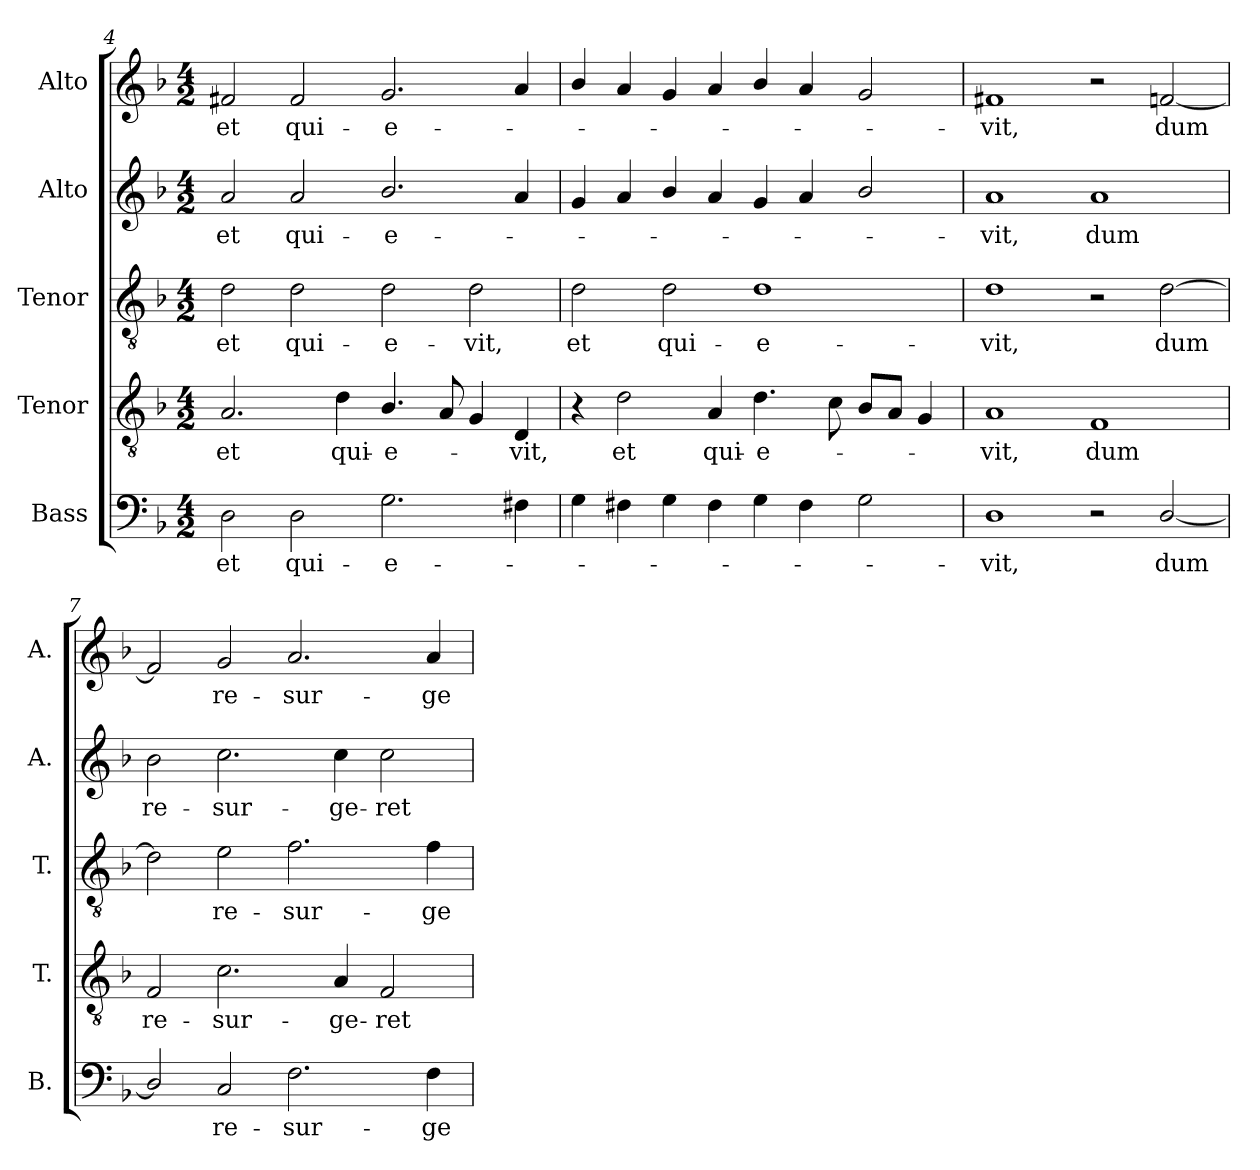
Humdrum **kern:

**kern	**text	**kern	**text	**kern	**text	**kern	**text	**kern	**text
*part5	*part5	*part4	*part4	*part3	*part3	*part2	*part2	*part1	*part1
*staff5	*staff5	*staff4	*staff4	*staff3	*staff3	*staff2	*staff2	*staff1	*staff1
*I"Bass	*	*I"Tenor	*	*I"Tenor	*	*I"Alto	*	*I"Alto	*
*I'B.	*	*I'T.	*	*I'T.	*	*I'A.	*	*I'A.	*
*clefF4	*	*clefGv2	*	*clefGv2	*	*clefG2	*	*clefG2	*
*	*	*ITrd7c12	*	*ITrd7c12	*	*	*	*	*
*k[b-]	*	*k[b-]	*	*k[b-]	*	*k[b-]	*	*k[b-]	*
*F:	*	*F:	*	*F:	*	*F:	*	*F:	*
*M4/2	*	*M4/2	*	*M4/2	*	*M4/2	*	*M4/2	*
=4	=4	=4	=4	=4	=4	=4	=4	=4	=4
!	!LO:LY:b:color=#000000	!	!	!	!	!	!	!	!
!	!	!	!LO:LY:b:color=#000000	!	!	!	!	!	!
!	!	!	!	!	!LO:LY:b:color=#000000	!	!	!	!
!	!	!	!	!	!	!	!LO:LY:b:color=#000000	!	!
!	!	!	!	!	!	!	!	!	!LO:LY:b:color=#000000
2Di\	et	2.AAi/	et	2Di\	et	2ai/	et	2f#Xi/	et
!	!LO:LY:b:color=#000000	!	!	!	!	!	!	!	!
!	!	!	!	!	!LO:LY:b:color=#000000	!	!	!	!
!	!	!	!	!	!	!	!LO:LY:b:color=#000000	!	!
!	!	!	!	!	!	!	!	!	!LO:LY:b:color=#000000
2Di\	qui-	.	.	2Di\	qui-	2ai/	qui-	2f#i/	qui-
!	!	!	!LO:LY:b:color=#000000	!	!	!	!	!	!
.	.	4Di\	qui-	.	.	.	.	.	.
!	!LO:LY:b:color=#000000	!	!	!	!	!	!	!	!
!	!	!	!LO:LY:b:color=#000000	!	!	!	!	!	!
!	!	!	!	!	!LO:LY:b:color=#000000	!	!	!	!
!	!	!	!	!	!	!	!LO:LY:b:color=#000000	!	!
!	!	!	!	!	!	!	!	!	!LO:LY:b:color=#000000
2.Gi\	-e-	4.BB-i/	-e-	2Di\	-e-	2.b-i/	-e-	2.gi/	-e-
.	.	8AAi/	.	.	.	.	.	.	.
!	!	!	!	!	!LO:LY:b:color=#000000	!	!	!	!
.	.	4GGi/	.	2Di\	-vit,	.	.	.	.
!	!	!	!LO:LY:b:color=#000000	!	!	!	!	!	!
4F#Xi\	.	4DDi/	-vit,	.	.	4ai/	.	4ai/	.
!!LO:LB:g=z
=5	=5	=5	=5	=5	=5	=5	=5	=5	=5
!	!	!	!	!	!LO:LY:b:color=#000000	!	!	!	!
4Gi\	.	4r	.	2Di\	et	4gi/	.	4b-i/	.
!	!	!	!LO:LY:b:color=#000000	!	!	!	!	!	!
4F#Xi\	.	2Di\	et	.	.	4ai/	.	4ai/	.
!	!	!	!	!	!LO:LY:b:color=#000000	!	!	!	!
4Gi\	.	.	.	2Di\	qui-	4b-i/	.	4gi/	.
!	!	!	!LO:LY:b:color=#000000	!	!	!	!	!	!
4F#i\	.	4AAi/	qui-	.	.	4ai/	.	4ai/	.
!	!	!	!LO:LY:b:color=#000000	!	!	!	!	!	!
!	!	!	!	!	!LO:LY:b:color=#000000	!	!	!	!
4Gi\	.	4.Di\	-e-	1Di	-e-	4gi/	.	4b-i/	.
4F#i\	.	.	.	.	.	4ai/	.	4ai/	.
.	.	8Ci\	.	.	.	.	.	.	.
2Gi\	.	8BB-i/L	.	.	.	2b-i/	.	2gi/	.
.	.	8AAi/J	.	.	.	.	.	.	.
.	.	4GGi/	.	.	.	.	.	.	.
=6	=6	=6	=6	=6	=6	=6	=6	=6	=6
!	!LO:LY:b:color=#000000	!	!	!	!	!	!	!	!
!	!	!	!LO:LY:b:color=#000000	!	!	!	!	!	!
!	!	!	!	!	!LO:LY:b:color=#000000	!	!	!	!
!	!	!	!	!	!	!	!LO:LY:b:color=#000000	!	!
!	!	!	!	!	!	!	!	!	!LO:LY:b:color=#000000
1Di	-vit,	1AAi	-vit,	1Di	-vit,	1ai	-vit,	1f#Xi	-vit,
!	!	!	!LO:LY:b:color=#000000	!	!	!	!	!	!
!	!	!	!	!	!	!	!LO:LY:b:color=#000000	!	!
2r	.	1FFi	dum	2r	.	1ai	dum	2r	.
!	!LO:LY:b:color=#000000	!	!	!	!	!	!	!	!
!	!	!	!	!	!LO:LY:b:color=#000000	!	!	!	!
!	!	!	!	!	!	!	!	!	!LO:LY:b:color=#000000
[2Di/	dum	.	.	[2Di\	dum	.	.	[2fni/	dum
=7	=7	=7	=7	=7	=7	=7	=7	=7	=7
!	!	!	!LO:LY:b:color=#000000	!	!	!	!	!	!
!	!	!	!	!	!	!	!LO:LY:b:color=#000000	!	!
2Di/]	.	2FFi/	re-	2Di\]	.	2b-i\	re-	2fi/]	.
!	!LO:LY:b:color=#000000	!	!	!	!	!	!	!	!
!	!	!	!LO:LY:b:color=#000000	!	!	!	!	!	!
!	!	!	!	!	!LO:LY:b:color=#000000	!	!	!	!
!	!	!	!	!	!	!	!LO:LY:b:color=#000000	!	!
!	!	!	!	!	!	!	!	!	!LO:LY:b:color=#000000
2Ci/	re-	2.Ci\	-sur-	2Ei\	re-	2.cci\	-sur-	2gi/	re-
!	!LO:LY:b:color=#000000	!	!	!	!	!	!	!	!
!	!	!	!	!	!LO:LY:b:color=#000000	!	!	!	!
!	!	!	!	!	!	!	!	!	!LO:LY:b:color=#000000
2.Fi\	-sur-	.	.	2.Fi\	-sur-	.	.	2.ai/	-sur-
!	!	!	!LO:LY:b:color=#000000	!	!	!	!	!	!
!	!	!	!	!	!	!	!LO:LY:b:color=#000000	!	!
.	.	4AAi/	-ge-	.	.	4cci\	-ge-	.	.
!	!	!	!LO:LY:b:color=#000000	!	!	!	!	!	!
!	!	!	!	!	!	!	!LO:LY:b:color=#000000	!	!
.	.	2FFi/	-ret	.	.	2cci\	-ret	.	.
!	!LO:LY:b:color=#000000	!	!	!	!	!	!	!	!
!	!	!	!	!	!LO:LY:b:color=#000000	!	!	!	!
!	!	!	!	!	!	!	!	!	!LO:LY:b:color=#000000
4Fi\	-ge-	.	.	4Fi\	-ge-	.	.	4ai/	-ge-
=	=	=	=	=	=	=	=	=	=
*-	*-	*-	*-	*-	*-	*-	*-	*-	*-
